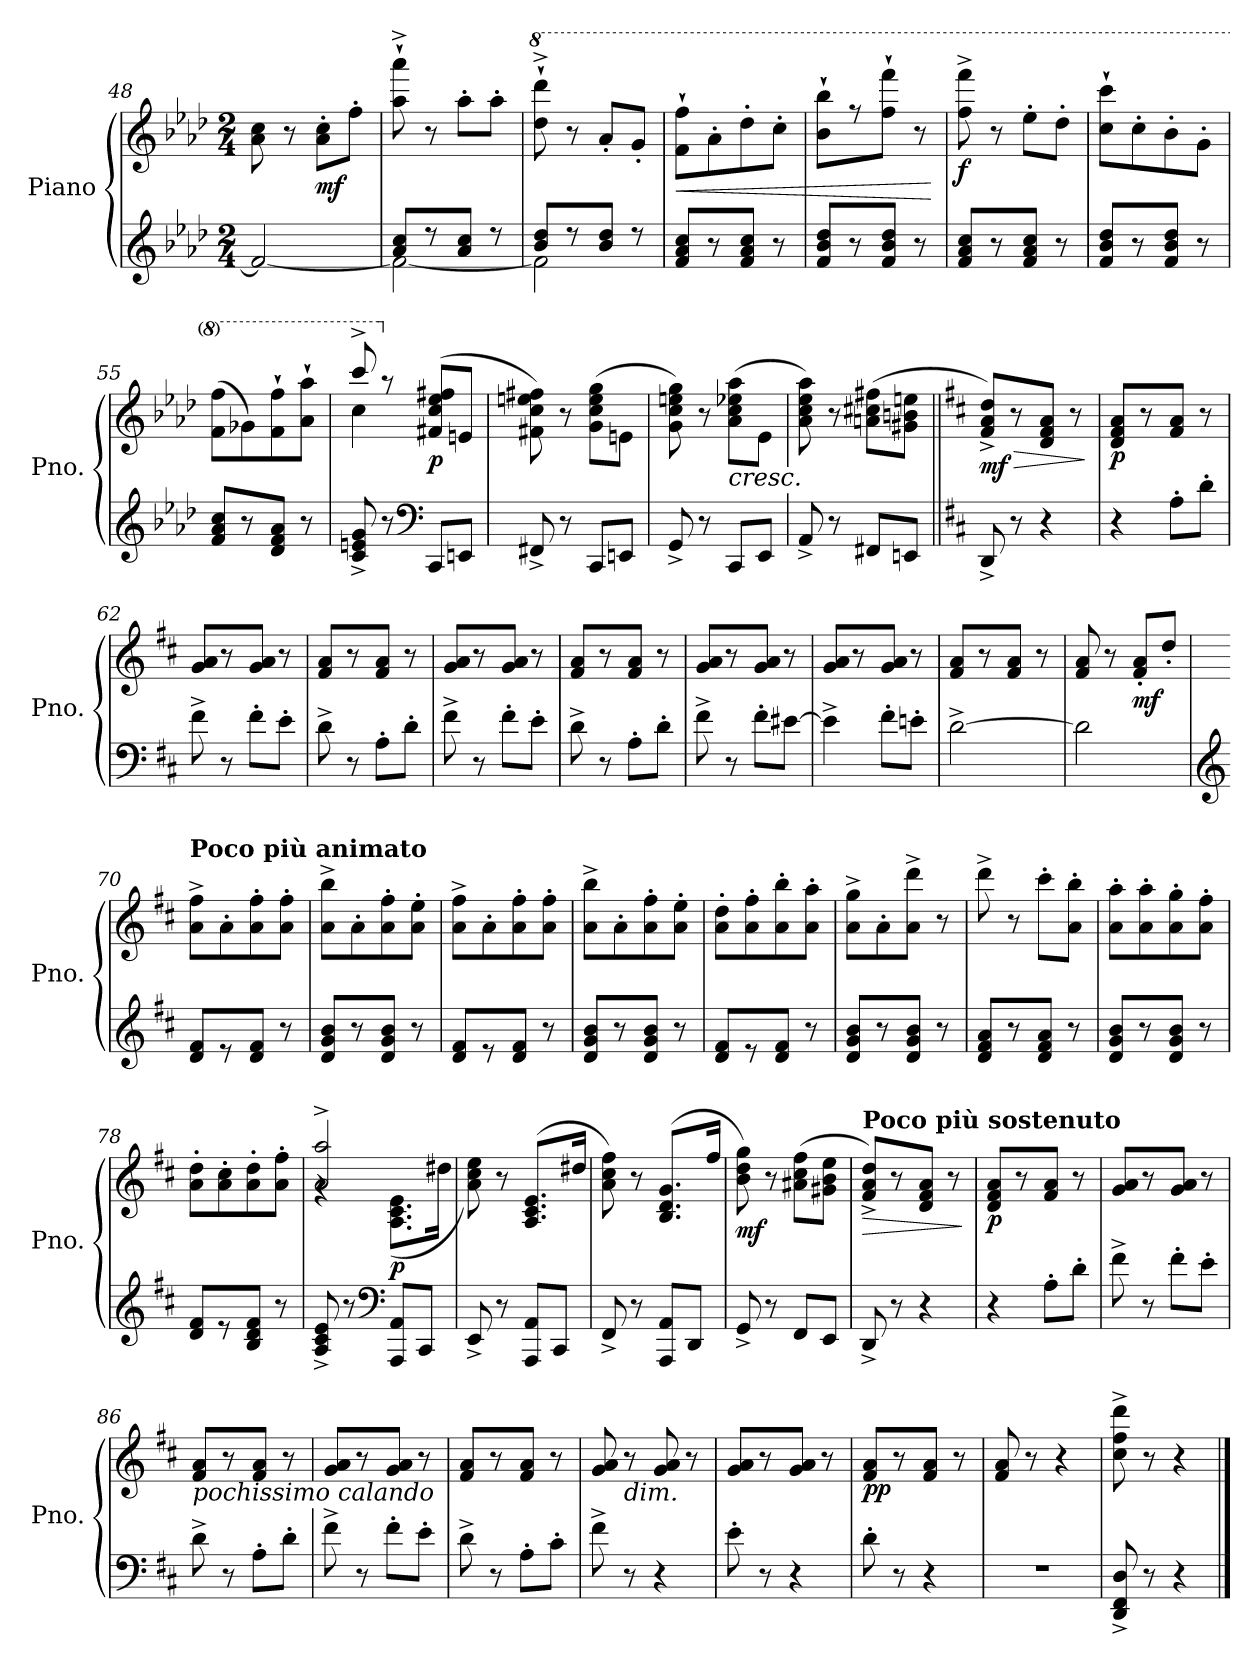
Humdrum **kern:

**kern	**kern	**dynam
*part1	*part1	*part1
*staff2	*staff1	*staff1/2
*I"Piano	*	*
*I'Pno.	*	*
*clefG2	*clefG2	*
*k[b-e-a-d-]	*k[b-e-a-d-]	*
*M2/4	*M2/4	*
=48	=48	=48
2f/_	8a-\ 8cc\	.
.	8r	.
!	!	!LO:DY:b
.	8a-\' 8cc\'L	mf
.	8ff'\J	.
=49	=49	=49
*^	*	*
8a-/ 8cc/L	2f\_	8aa-\`^ 8aaa-\`^	.
8r	.	8r	.
8a-/ 8cc/J	.	8aa-'\L	.
8r	.	8aa-'\J	.
=50	=50	=50	=50
*	*	*8va	*
8b-/ 8dd-/L	2f\]	8ddd-\`^ 8dddd-\`^	.
8r	.	8r	.
8b-/ 8dd-/J	.	8aa-'/L	.
8r	.	8gg'/J	.
*v	*v	*	*
!!LO:LB:g=z
=51	=51	=51
!	!	!LO:HP:b
8f/ 8a-/ 8cc/L	8ff\` 8fff\`L	<
8r	8aa-'\	.
8f/ 8a-/ 8cc/J	8ddd-'\	.
8r	8ccc'\J	.
=52	=52	=52
8f/ 8b-/ 8dd-/L	8bb-\` 8bbb-\`L	.
8r	8r	.
8f/ 8b-/ 8dd-/J	8fff\` 8ffff\`J	.
8r	8r	.
.	.	[
=53	=53	=53
!	!	!LO:DY:b
8f/ 8a-/ 8cc/L	8fff\^ 8ffff\^	f
8r	8r	.
8f/ 8a-/ 8cc/J	8eee-'\L	.
8r	8ddd-'\J	.
=54	=54	=54
8f/ 8b-/ 8dd-/L	8ccc\` 8cccc\`L	.
8r	8ccc'\	.
8f/ 8b-/ 8dd-/J	8bb-'\	.
8r	8gg'\J	.
=55	=55	=55
8f/ 8a-/ 8cc/L	(>8ff\ 8fff\L	.
8r	8gg-X\)	.
8d-/ 8f/ 8a-/J	8ff\` 8fff\`	.
8r	8aa-\` 8aaa-\`J	.
=56	=56	=56
*	*^	*
8c/^ 8en/^ 8g/^	8cccc^/	4ccc\	.
*	*X8va	*	*
8r	8r	.	.
*clefF4	*	*	*
!	!	!	!LO:DY:b
8CC/L	(<8f#X/ 8cc/ 8ee-/ 8ff#X/L	4ryy	p
8EEn/J	8en/J	.	.
*	*v	*v	*
=57	=57	=57
8FF#X^/	8f#X\ 8cc\ 8een\ 8ff#X\)	.
8r	8r	.
8CC/L	(>8g\ 8cc\ 8ee\ 8gg\L	.
8EEn/J	8en\J	.
!!LO:LB:g=z
=58	=58	=58
8GG^/	8g\ 8cc\ 8een\ 8gg\)	.
8r	8r	.
!	!LO:TX:b:i:t=cresc.	!
8CC/L	(>8a-\ 8cc\ 8ee-X\ 8aa-\L	.
8EE-/J	8e-\J	.
=59	=59	=59
8AA-^/	8a-\ 8cc\ 8ee-\ 8aa-\)	.
8r	8r	.
8FF#X/L	(>8an\ 8cc#X\ 8ff#X\L	.
8EEn/J	8g#X\ 8bn\ 8een\J	.
=60||	=60||	=60||
*k[f#c#]	*k[f#c#]	*
!	!	!LO:HP:b
!	!	!LO:DY:n=1:b
8DD^/	8f#/^ 8a/^ 8dd/^L)	> mf
8r	8r	.
4r	8d/ 8f#/ 8a/J	.
.	8r	.
.	.	]
=61	=61	=61
!	!	!LO:DY:b
4r	8d/ 8f#/ 8a/L	p
.	8r	.
8A'\L	8f#/ 8a/J	.
8d'\J	8r	.
=62	=62	=62
8f#^\	8g/ 8a/L	.
8r	8r	.
8f#'\L	8g/ 8a/J	.
8e'\J	8r	.
=63	=63	=63
8d^\	8f#/ 8a/L	.
8r	8r	.
8A'\L	8f#/ 8a/J	.
8d'\J	8r	.
=64	=64	=64
8f#^\	8g/ 8a/L	.
8r	8r	.
8f#'\L	8g/ 8a/J	.
8e'\J	8r	.
!!LO:LB:g=z
=65	=65	=65
8d^\	8f#/ 8a/L	.
8r	8r	.
8A'\L	8f#/ 8a/J	.
8d'\J	8r	.
=66	=66	=66
8f#^\	8g/ 8a/L	.
8r	8r	.
8f#'\L	8g/ 8a/J	.
[8e#X\J	8r	.
=67	=67	=67
4e#^\]	8g/ 8a/L	.
.	8r	.
8f#'\L	8g/ 8a/J	.
8en'\J	8r	.
=68	=68	=68
[2d^\	8f#/ 8a/L	.
.	8r	.
.	8f#/ 8a/J	.
.	8r	.
=69	=69	=69
2d\]	8f#/ 8a/	.
.	8r	.
!	!	!LO:DY:b
.	8f#/' 8a/'L	mf
.	8dd'/J	.
=70	=70	=70
*clefG2	*	*
!	!LO:TX:a:B:t=Poco più animato	!
8d/ 8f#/L	8a\^ 8ff#\^L	.
8r	8a'\	.
8d/ 8f#/J	8a\' 8ff#\'	.
8r	8a\' 8ff#\'J	.
=71	=71	=71
8d/ 8g/ 8b/L	8a\^ 8bb\^L	.
8r	8a'\	.
8d/ 8g/ 8b/J	8a\' 8ff#\'	.
8r	8a\' 8ee\'J	.
!!LO:LB:g=z
=72	=72	=72
8d/ 8f#/L	8a\^ 8ff#\^L	.
8r	8a'\	.
8d/ 8f#/J	8a\' 8ff#\'	.
8r	8a\' 8ff#\'J	.
=73	=73	=73
8d/ 8g/ 8b/L	8a\^ 8bb\^L	.
8r	8a'\	.
8d/ 8g/ 8b/J	8a\' 8ff#\'	.
8r	8a\' 8ee\'J	.
=74	=74	=74
8d/ 8f#/L	8a\' 8dd\'L	.
8r	8a\' 8ff#\'	.
8d/ 8f#/J	8a\' 8bb\'	.
8r	8a\' 8aa\'J	.
=75	=75	=75
8d/ 8g/ 8b/L	8a\^ 8gg\^L	.
8r	8a'\	.
8d/ 8g/ 8b/J	8a\^ 8ddd\^J	.
8r	8r	.
=76	=76	=76
8d/ 8f#/ 8a/L	8ddd^\	.
8r	8r	.
8d/ 8f#/ 8a/J	8ccc#'\L	.
8r	8a\' 8bb\'J	.
=77	=77	=77
8d/ 8g/ 8b/L	8a\' 8aa\'L	.
8r	8a\' 8aa\'	.
8d/ 8g/ 8b/J	8a\' 8gg\'	.
8r	8a\' 8ff#\'J	.
=78	=78	=78
8d/ 8f#/L	8a\' 8dd\'L	.
8r	8a\' 8cc#\'	.
8B/ 8d/ 8f#/J	8a\' 8dd\'	.
8r	8a\' 8ff#\'J	.
!!LO:LB:g=z
=79	=79	=79
*	*^	*
8A/^ 8c#/^ 8e/^	2a/^ 2aa/^	4rg	.
8r	.	.	.
*clefF4	*	*	*
!	!	!	!LO:DY:b
8AAA/ 8AA/L	.	(>8.A\ 8.c#\ 8.e\L	p
8CC#/J	.	.	.
.	.	16dd#X\Jk	.
=80	=80	=80	=80
!	!LO:TX:b:i:t=cresc.	!	!
*	*v	*v	*
8EE^/	8a\ 8cc#\ 8ee\)	.
8r	8r	.
8AAA/ 8AA/L	(>8.A/ 8.c#/ 8.e/L	.
8CC#/J	.	.
.	16dd#X/Jk	.
=81	=81	=81
8FF#^/	8a\ 8cc#\ 8ff#\)	.
8r	8r	.
8AAA/ 8AA/L	(>8.B/ 8.d/ 8.g/L	.
8DD/J	.	.
.	16ff#/Jk	.
=82	=82	=82
!	!	!LO:DY:b
8GG^/	8b\ 8dd\ 8gg\)	mf
8r	8r	.
8FF#/L	(>8a#X\ 8cc#\ 8ff#\L	.
8EE/J	8g#X\ 8b\ 8ee\J	.
=83	=83	=83
!	!LO:TX:a:B:t=Poco più sostenuto	!
!	!	!LO:HP:b
8DD^/	8f#/^ 8a/^ 8dd/^L)	>
8r	8r	.
4r	8d/ 8f#/ 8a/J	.
.	8r	.
.	.	]
=84	=84	=84
!	!	!LO:DY:b
4r	8d/ 8f#/ 8a/L	p
.	8r	.
8A'\L	8f#/ 8a/J	.
8d'\J	8r	.
=85	=85	=85
8f#^\	8g/ 8a/L	.
8r	8r	.
8f#'\L	8g/ 8a/J	.
8e'\J	8r	.
!!LO:PB:g=z
=86	=86	=86
!	!LO:TX:b:i:t=pochissimo  calando	!
8d^\	8f#/ 8a/L	.
8r	8r	.
8A'\L	8f#/ 8a/J	.
8d'\J	8r	.
=87	=87	=87
8f#^\	8g/ 8a/L	.
8r	8r	.
8f#'\L	8g/ 8a/J	.
8e'\J	8r	.
=88	=88	=88
8d^\	8f#/ 8a/L	.
8r	8r	.
8A'\L	8f#/ 8a/J	.
8c#'\J	8r	.
=89	=89	=89
8f#^\	8g/ 8a/	.
!	!LO:TX:b:i:t=dim.	!
8r	8r	.
4r	8g/ 8a/	.
.	8r	.
=90	=90	=90
8e'\	8g/ 8a/L	.
8r	8r	.
4r	8g/ 8a/J	.
.	8r	.
=91	=91	=91
!	!	!LO:DY:b
8d'\	8f#/ 8a/L	pp
8r	8r	.
4r	8f#/ 8a/J	.
.	8r	.
=92	=92	=92
2r	8f#/ 8a/	.
.	8r	.
.	4r	.
=93	=93	=93
!	!	!LO:DY:b
8DD/^ 8FF#/^ 8D/^	8cc#\^ 8ff#\^ 8ddd\^	other-dynamics
8r	8r	.
4r	4r	.
==	==	==
*-	*-	*-
